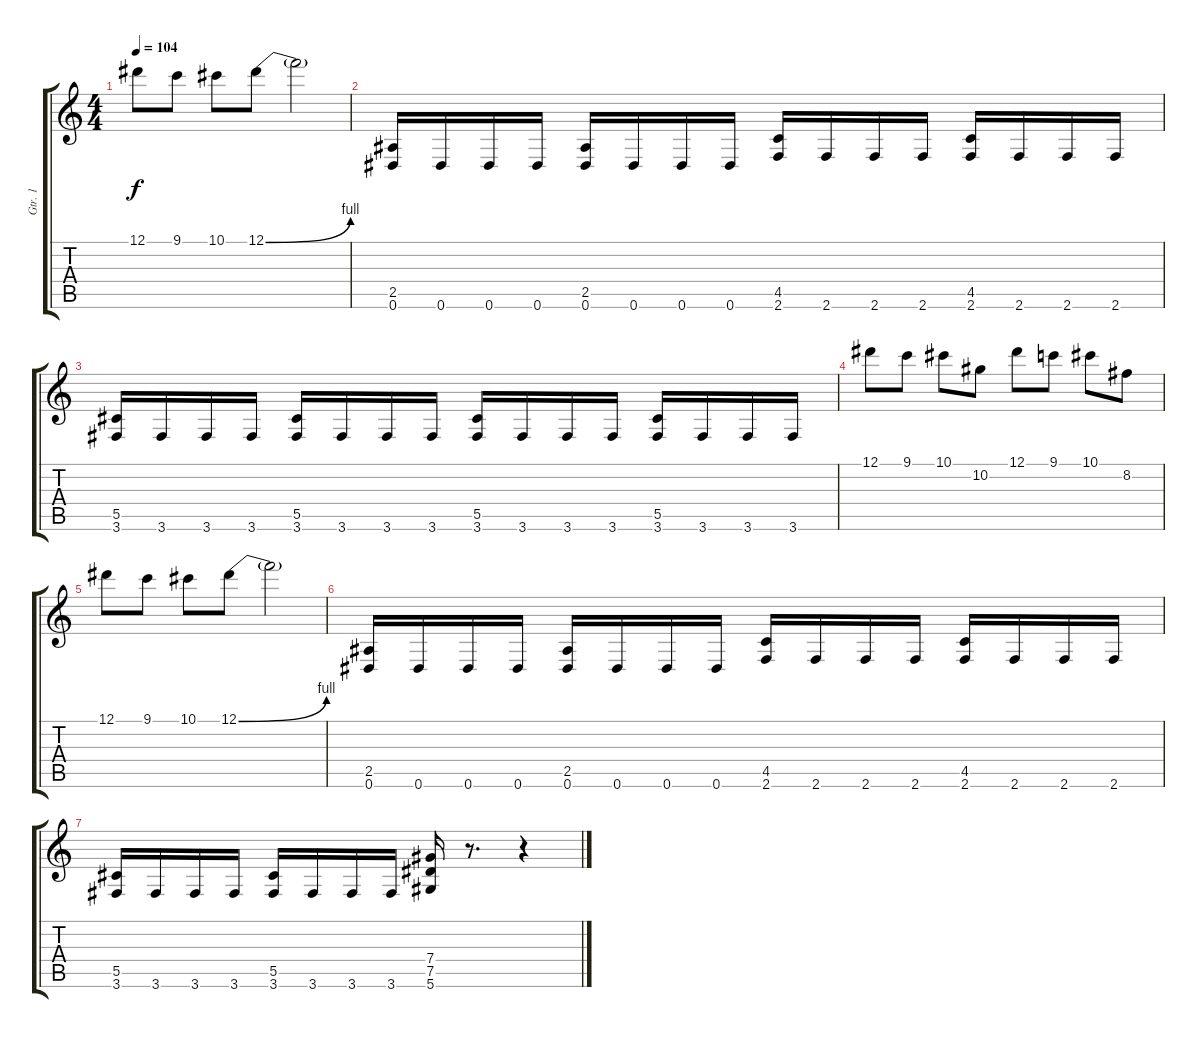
\track ("Gtr. 1" "Gtr. 1") {instrument distortionguitar}
\staff {score tabs}
\tuning (Eb4 Bb3 Gb3 Db3 Ab2 Eb2) {hide}
\ts (4 4)
\tempo 104
\clef g2
\ks c
12.1.8{dy f} 9.1.8 10.1.8 12.1{be (bend 0 0 60 4)}.8 12.1{t}.2 |
(2.5 0.6).16 0.6.16 0.6.16 0.6.16 (2.5 0.6).16 0.6.16 0.6.16 0.6.16 (4.5 2.6).16 2.6.16 2.6.16 2.6.16 (4.5 2.6).16 2.6.16 2.6.16 2.6.16 |
(5.5 3.6).16 3.6.16 3.6.16 3.6.16 (5.5 3.6).16 3.6.16 3.6.16 3.6.16 (5.5 3.6).16 3.6.16 3.6.16 3.6.16 (5.5 3.6).16 3.6.16 3.6.16 3.6.16 |
12.1.8 9.1.8 10.1.8 10.2.8 12.1.8 9.1.8 10.1.8 8.2.8 |
12.1.8 9.1.8 10.1.8 12.1{be (bend 0 0 60 4)}.8 12.1{t}.2 |
(2.5 0.6).16 0.6.16 0.6.16 0.6.16 (2.5 0.6).16 0.6.16 0.6.16 0.6.16 (4.5 2.6).16 2.6.16 2.6.16 2.6.16 (4.5 2.6).16 2.6.16 2.6.16 2.6.16 |
(5.5 3.6).16 3.6.16 3.6.16 3.6.16 (5.5 3.6).16 3.6.16 3.6.16 3.6.16 (7.4 7.5 5.6).16 r.8{d} r.4
